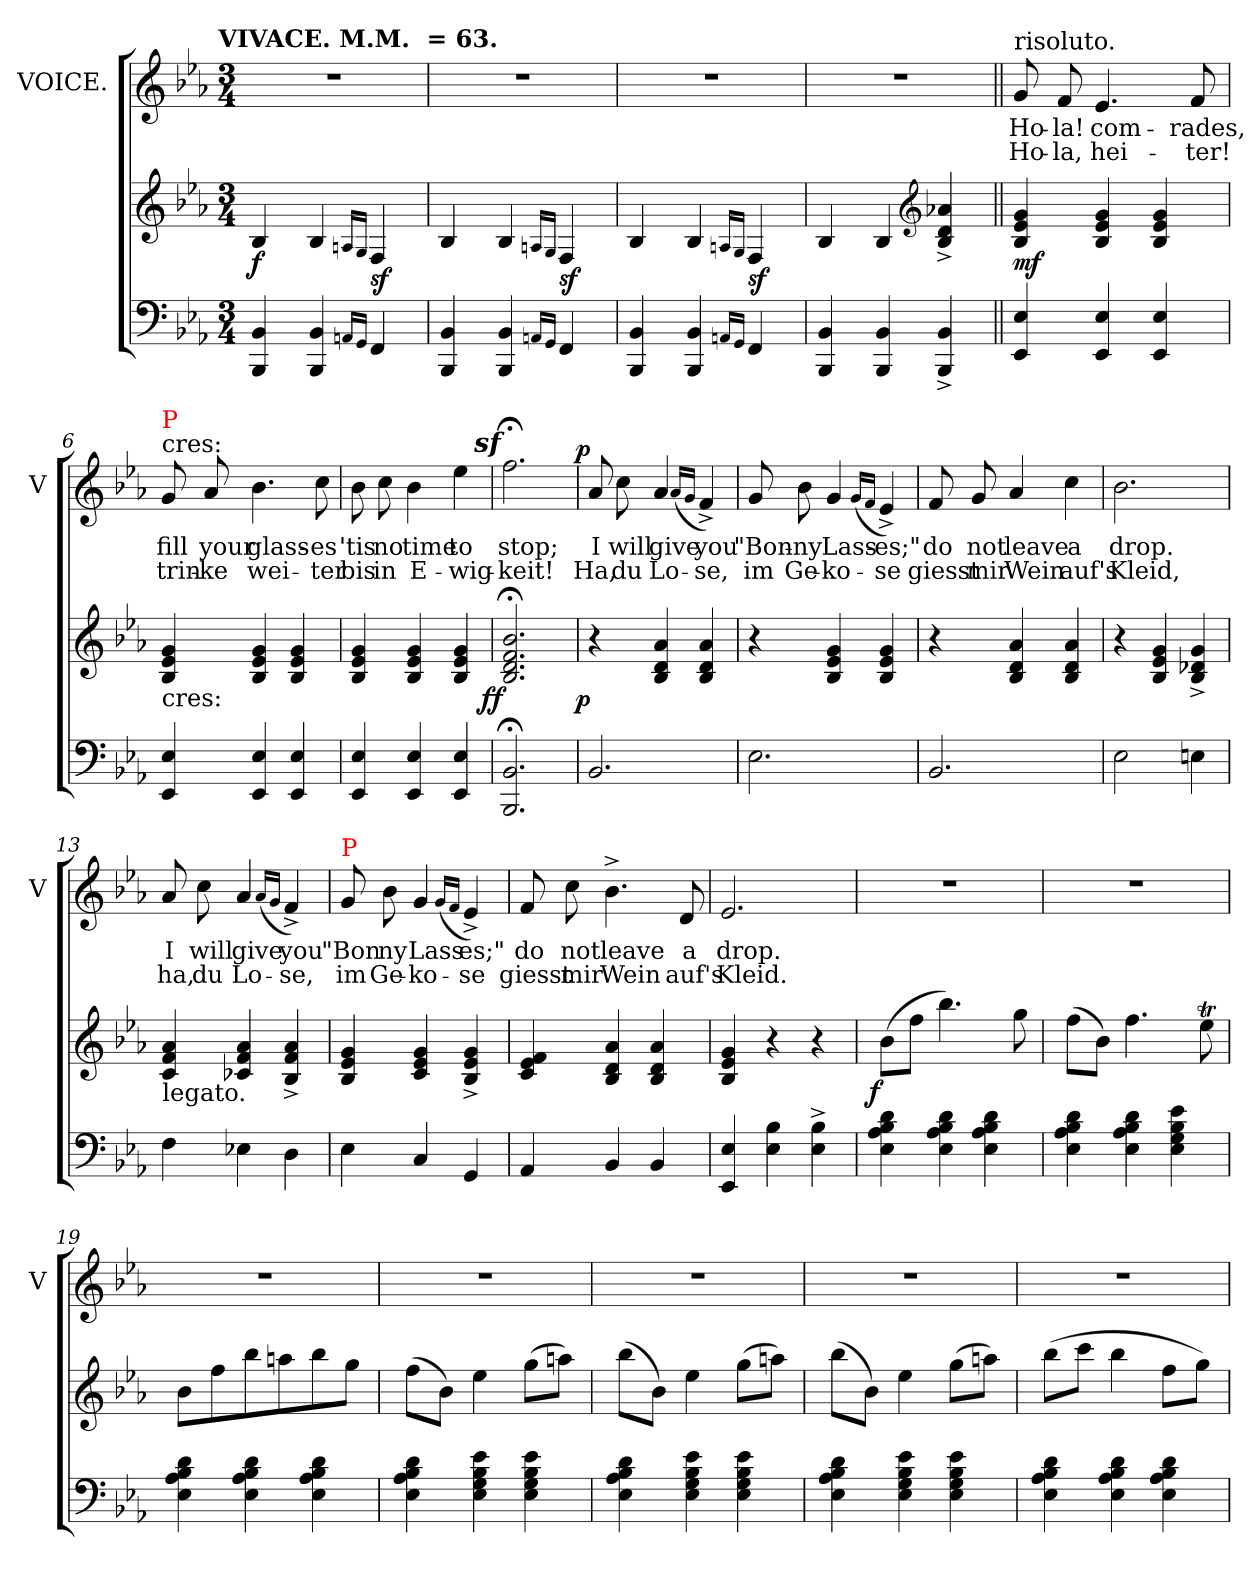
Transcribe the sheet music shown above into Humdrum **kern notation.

**kern	**kern	**dynam	**kern	**text	**text	**dynam
*part2	*part2	*part2	*part1	*part1	*part1	*part1
*staff3	*staff2	*staff2/3	*staff1	*staff1	*staff1	*staff1
*	*	*	*I"VOICE.	*	*	*
*	*	*	*I'V	*	*	*
*clefF4	*clefG2	*	*clefG2	*	*	*
*k[b-e-a-]	*k[b-e-a-]	*	*k[b-e-a-]	*	*	*
*E-:	*E-:	*	*E-:	*	*	*
!!LO:TX:omd:t=VIVACE. M.M. &nbsp;=&nbsp;63.
*M3/4	*M3/4	*	*M3/4	*	*	*
*MM164	*MM164	*	*MM164	*	*	*
=1	=1	=1	=1	=1	=1	=1
4BB-/ 4BBB-/	4B-	f	2.r	.	.	.
4BB-/ 4BBB-/	4B-	.	.	.	.	.
16qqAAn/LL	16qqAnLL	.	.	.	.	.
16qqGGJJ	16qqGJJ	.	.	.	.	.
4FF/	4F	sf	.	.	.	.
=2	=2	=2	=2	=2	=2	=2
4BB-/ 4BBB-/	4B-	.	2.r	.	.	.
4BB-/ 4BBB-/	4B-	.	.	.	.	.
16qqAAn/LL	16qqAnLL	.	.	.	.	.
16qqGGJJ	16qqGJJ	.	.	.	.	.
4FF/	4F	sf	.	.	.	.
=3	=3	=3	=3	=3	=3	=3
4BB-/ 4BBB-/	4B-	.	2.r	.	.	.
4BB-/ 4BBB-/	4B-	.	.	.	.	.
16qqAAn/LL	16qqAnLL	.	.	.	.	.
16qqGGJJ	16qqGJJ	.	.	.	.	.
4FF/	4F	sf	.	.	.	.
=4	=4	=4	=4	=4	=4	=4
4BB-/ 4BBB-/	4B-	.	2.r	.	.	.
4BB-/ 4BBB-/	4B-	.	.	.	.	.
*	*clefG2	*	*	*	*	*
4BB-^>/ 4BBB-^>/	4a-X^> 4d^> 4B-^>	.	.	.	.	.
=5||	=5||	=5||	=5||	=5||	=5||	=5||
!	!	!	!LO:TX:a:t=risoluto.	!	!	!
4E- 4EE-	4g 4e- 4B-	mf	8g	Ho-	Ho-	.
.	.	.	8f	-la!	-la,	.
4E- 4EE-	4g 4e- 4B-	.	4.e-	com-	hei-	.
4E- 4EE-	4g 4e- 4B-	.	.	.	.	.
.	.	.	8f	-rades,	-ter!	.
=6	=6	=6	=6	=6	=6	=6
!	!	!	!LO:TX:a:t=cres&colon;	!	!	!
!	!	!	!LO:TX:a:color=red:t=P	!	!	!
!	!LO:TX:c:t=cres&colon;	!	!	!	!	!
4EE- 4E-	4g 4e- 4B-	.	8g	fill	trin-	.
.	.	.	8a-	your	-ke	.
4EE- 4E-	4g 4e- 4B-	.	4.b-	glass-	wei-	.
4EE- 4E-	4g 4e- 4B-	.	.	.	.	.
.	.	.	8cc	-es	-ter	.
=7	=7	=7	=7	=7	=7	=7
4EE- 4E-	4g 4e- 4B-	.	8b-	'tis	bis	.
.	.	.	8cc	no	in	.
4EE- 4E-	4g 4e- 4B-	.	4b-	time	E-	.
4EE- 4E-	4g 4e- 4B-	.	4ee-	to	-wig-	.
=8	=8	=8	=8	=8	=8	=8
!	!	!LO:DY:rj	!LO:DY:rj	!	!	!
2.BB-; 2.BBB-;	2.b-;< 2.f;< 2.d;< 2.B-;<	ff	2.ffz>;<	stop;	-keit!	.
=9	=9	=9	=9	=9	=9	=9
!	!	!LO:DY:rj	!	!	!	!LO:DY:a:rj
2.BB-/	4r	p	8a-	I	Ha,	p
.	.	.	8cc	will	du	.
.	4a-/ 4d/ 4B-/	.	4a-	give	Lo-	.
.	.	.	(<16qqa-/LL	.	.	.
.	.	.	16qqg/JJ	.	.	.
.	4a-/ 4d/ 4B-/	.	4f^>)	you	-se,	.
=10	=10	=10	=10	=10	=10	=10
2.E-\	4r	.	8g	"Bon-	im	.
.	.	.	8b-	-ny	Ge-	.
.	4g/ 4e-/ 4B-/	.	4g	Lass-	-ko-	.
.	.	.	(<16qqg/LL	.	.	.
.	.	.	16qqf/JJ	.	.	.
.	4g/ 4e-/ 4B-/	.	4e-^>)	-es;"	-se	.
=11	=11	=11	=11	=11	=11	=11
2.BB-/	4r	.	8f	do	giesst	.
.	.	.	8g	not	mir	.
.	4a- 4d 4B-	.	4a-	leave	Wein	.
.	4a- 4d 4B-	.	4cc	a	auf's	.
=12	=12	=12	=12	=12	=12	=12
2E-\	4r	.	2.b-	drop.	Kleid,	.
.	4g 4e- 4B-	.	.	.	.	.
4En	4g^< 4d-X^< 4B-^<	.	.	.	.	.
=13	=13	=13	=13	=13	=13	=13
!	!LO:TX:b:t=legato.	!	!	!	!	!
4F	4a- 4f 4c	.	8a-	I	ha,	.
.	.	.	8cc	will	du	.
4E-X\	4a- 4f 4c-X	.	4a-	give	Lo-	.
.	.	.	(<16qqa-/LL	.	.	.
.	.	.	16qqg/JJ	.	.	.
4D	4a-^< 4f^< 4B-^<	.	4f^>)	you	-se,	.
=14	=14	=14	=14	=14	=14	=14
!	!	!	!LO:TX:a:color=red:t=P	!	!	!
4E-	4g 4e- 4B-	.	8g	"Bon	im	.
.	.	.	8b-	ny	Ge-	.
4C	4g 4e- 4c	.	4g	Lass	-ko-	.
.	.	.	(<16qqg/LL	.	.	.
.	.	.	16qqf/JJ	.	.	.
4GG	4g^< 4e-^< 4B-^<	.	4e-^>)	es;"	-se	.
=15	=15	=15	=15	=15	=15	=15
4AA-/	4f 4e- 4c	.	8f	do	giesst	.
.	.	.	8cc	not	mir	.
4BB-	4a- 4d 4B-	.	4.b-^>	leave	Wein	.
4BB-	4a- 4d 4B-	.	.	.	.	.
.	.	.	8d	a	auf's	.
=16	=16	=16	=16	=16	=16	=16
4E-/ 4EE-/	4g 4e- 4B-	.	2.e-	drop.	Kleid.	.
4B-\ 4E-\	4r	.	.	.	.	.
4B-^> 4E-^>	4r	.	.	.	.	.
=17	=17	=17	=17	=17	=17	=17
!	!	!LO:DY:rj	!	!	!	!
4d 4B- 4A- 4E-	(>8b-\L	f	2.r	.	.	.
.	8ffJ	.	.	.	.	.
4d 4B- 4A- 4E-	4.bb-)	.	.	.	.	.
4d 4B- 4A- 4E-	.	.	.	.	.	.
.	8gg	.	.	.	.	.
=18	=18	=18	=18	=18	=18	=18
4d 4B- 4A- 4E-	(>8ffL	.	2.r	.	.	.
.	8b-J)	.	.	.	.	.
4d 4B- 4A- 4E-	4.ff	.	.	.	.	.
4e- 4B- 4G 4E-	.	.	.	.	.	.
.	8ee-T	.	.	.	.	.
=19	=19	=19	=19	=19	=19	=19
4d 4B- 4A- 4E-	8b-L	.	2.r	.	.	.
.	8ff	.	.	.	.	.
4d 4B- 4A- 4E-	8bb-	.	.	.	.	.
.	8aan	.	.	.	.	.
4d 4B- 4A- 4E-	8bb-	.	.	.	.	.
.	8ggJ	.	.	.	.	.
=20	=20	=20	=20	=20	=20	=20
4d 4B- 4A- 4E-	(>8ffL	.	2.r	.	.	.
.	8b-J)	.	.	.	.	.
4e- 4B- 4G 4E-	4ee-	.	.	.	.	.
4e- 4B- 4G 4E-	(>8ggL	.	.	.	.	.
.	8aanJ)	.	.	.	.	.
=21	=21	=21	=21	=21	=21	=21
4d 4B- 4A- 4E-	(>8bb-L	.	2.r	.	.	.
.	8b-J)	.	.	.	.	.
4e- 4B- 4G 4E-	4ee-	.	.	.	.	.
4e- 4B- 4G 4E-	(>8ggL	.	.	.	.	.
.	8aanJ)	.	.	.	.	.
=22	=22	=22	=22	=22	=22	=22
4d 4B- 4A- 4E-	(>8bb-L	.	2.r	.	.	.
.	8b-J)	.	.	.	.	.
4e- 4B- 4G 4E-	4ee-	.	.	.	.	.
4e- 4B- 4G 4E-	(>8ggL	.	.	.	.	.
.	8aanJ)	.	.	.	.	.
=23	=23	=23	=23	=23	=23	=23
4d 4B- 4A- 4E-	(>8bb-L	.	2.r	.	.	.
.	8cccJ	.	.	.	.	.
4d 4B- 4A- 4E-	4bb-	.	.	.	.	.
4d 4B- 4A- 4E-	8ffL	.	.	.	.	.
.	8ggJ)	.	.	.	.	.
=	=	=	=	=	=	=
*-	*-	*-	*-	*-	*-	*-
